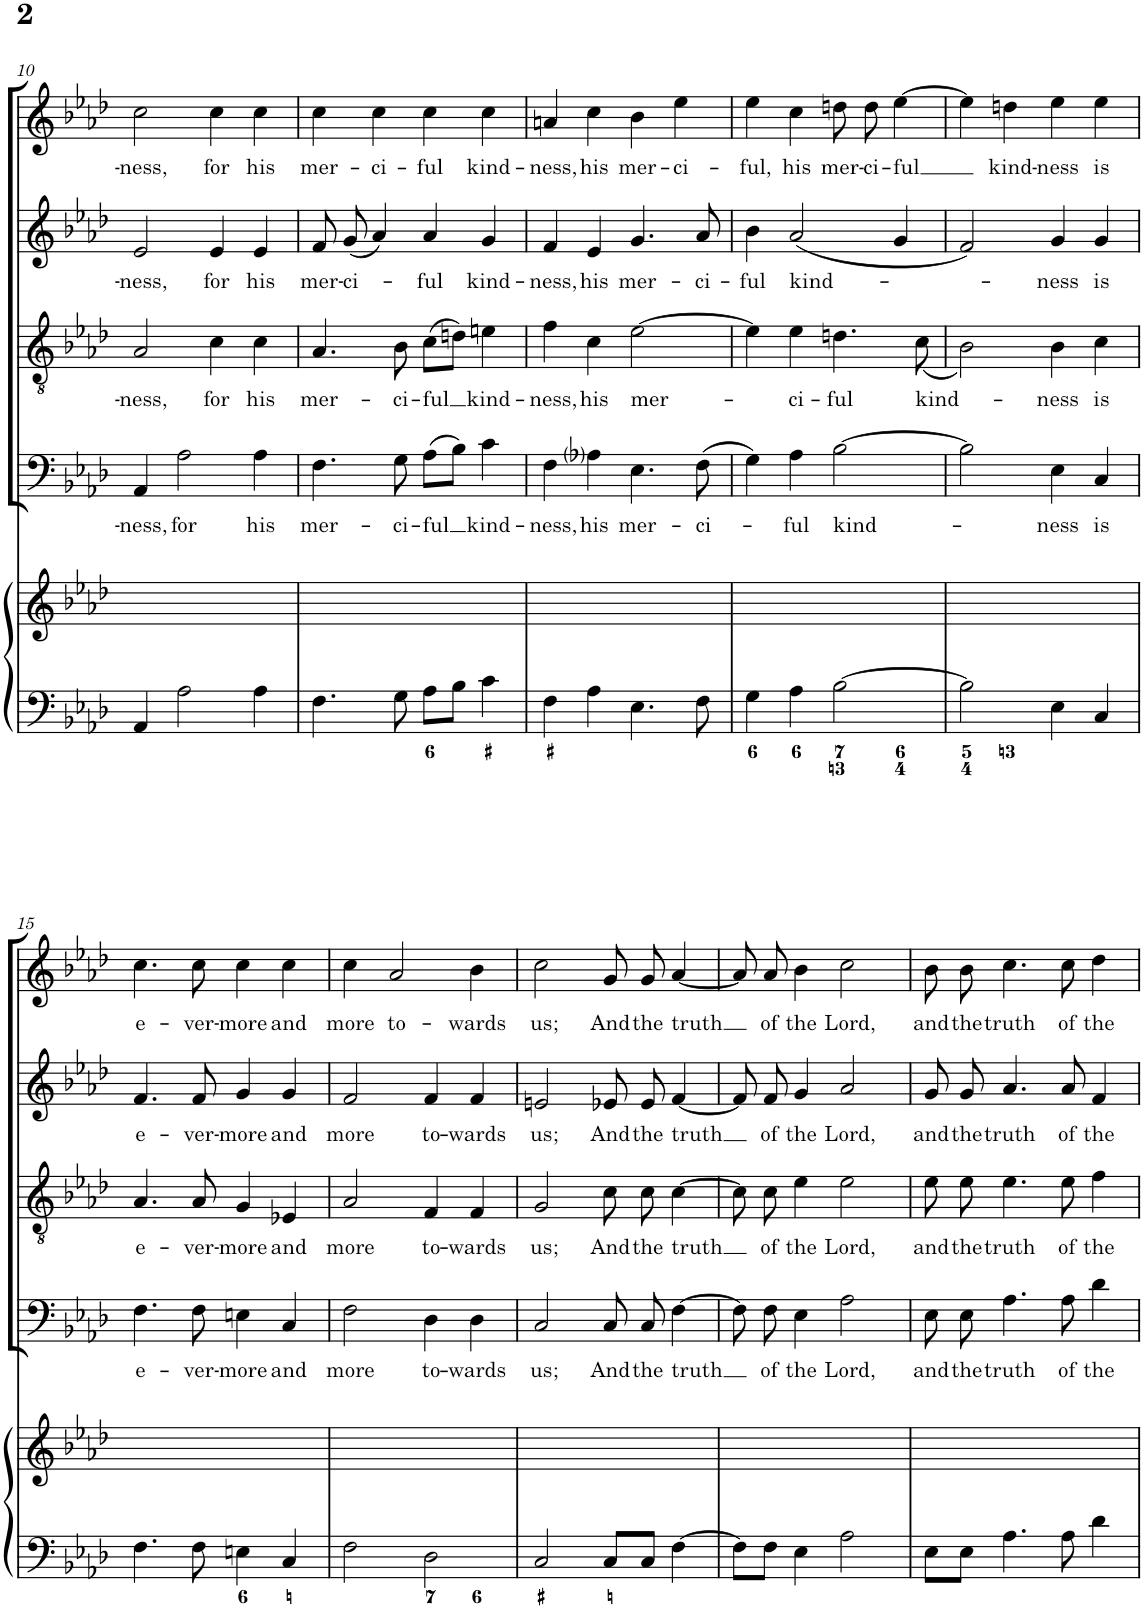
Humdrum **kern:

**kern	**kern	**kern	**text	**kern	**text	**kern	**text	**kern	**text
*part5	*part5	*part4	*part4	*part3	*part3	*part2	*part2	*part1	*part1
*staff6	*staff5	*staff4	*staff4	*staff3	*staff3	*staff2	*staff2	*staff1	*staff1
*I"Basso Continuo	*	*I"Bass	*	*I"Tenor	*	*I"Alto	*	*I"Soprano	*
!!LO:PB:g=z
*clefF4	*clefG2	*clefF4	*	*clefGv2	*	*clefG2	*	*clefG2	*
*k[b-e-a-d-]	*k[b-e-a-d-]	*k[b-e-a-d-]	*	*k[b-e-a-d-]	*	*k[b-e-a-d-]	*	*k[b-e-a-d-]	*
*M4/4	*M4/4	*M4/4	*	*M4/4	*	*M4/4	*	*M4/4	*
=10	=10	=10	=10	=10	=10	=10	=10	=10	=10
!	!	!	!LO:LY:b	!	!LO:LY:b	!	!LO:LY:b	!	!LO:LY:b
4AA-/	1ryy	4AA-/	-ness,	2A-/	-ness,	2e-/	-ness,	2cc\	-ness,
!	!	!	!LO:LY:b	!	!	!	!	!	!
2A-\	.	2A-\	for	.	.	.	.	.	.
!	!	!	!	!	!LO:LY:b	!	!LO:LY:b	!	!LO:LY:b
.	.	.	.	4c\	for	4e-/	for	4cc\	for
!	!	!	!LO:LY:b	!	!LO:LY:b	!	!LO:LY:b	!	!LO:LY:b
4A-\	.	4A-\	his	4c\	his	4e-/	his	4cc\	his
=11	=11	=11	=11	=11	=11	=11	=11	=11	=11
!	!	!	!LO:LY:b	!	!LO:LY:b	!	!LO:LY:b	!	!LO:LY:b
4.F\	1ryy	4.F\	mer-	4.A-/	mer-	8f/L	mer-	4cc\	mer-
!	!	!	!	!	!	!	!LO:LY:b	!	!
.	.	.	.	.	.	(8g/J	-ci-	.	.
!	!	!	!	!	!	!	!	!	!LO:LY:b
.	.	.	.	.	.	4a-/)	.	4cc\	-ci-
!	!	!	!LO:LY:b	!	!LO:LY:b	!	!	!	!
8G\	.	8G\	-ci-	8B-\	-ci-	.	.	.	.
!	!	!	!LO:LY:b	!	!LO:LY:b	!	!LO:LY:b	!	!LO:LY:b
8A-\L	.	(8A-\L	-ful	(8c\L	-ful	4a-/	-ful	4cc\	-ful
8B-\J	.	8B-\J)	.	8dn\J)	.	.	.	.	.
!	!	!	!LO:LY:b	!	!LO:LY:b	!	!LO:LY:b	!	!LO:LY:b
4c\	.	4c\	kind-	4en\	kind-	4g/	kind-	4cc\	kind-
=12	=12	=12	=12	=12	=12	=12	=12	=12	=12
!	!	!	!LO:LY:b	!	!LO:LY:b	!	!LO:LY:b	!	!LO:LY:b
4F\	1ryy	4F\	-ness,	4f\	-ness,	4f/	-ness,	4an/	-ness,
!	!	!	!LO:LY:b	!	!LO:LY:b	!	!LO:LY:b	!	!LO:LY:b
4A-\	.	4A-i\	his	4c\	his	4e-/	his	4cc\	his
!	!	!	!LO:LY:b	!	!LO:LY:b	!	!LO:LY:b	!	!LO:LY:b
4.E-\	.	4.E-\	mer-	[2e-\	mer-	4.g/	mer-	4b-\	mer-
!	!	!	!	!	!	!	!	!	!LO:LY:b
.	.	.	.	.	.	.	.	4ee-\	-ci-
!	!	!	!LO:LY:b	!	!	!	!LO:LY:b	!	!
8F\	.	(8F\	-ci-	.	.	8a-/	-ci-	.	.
=13	=13	=13	=13	=13	=13	=13	=13	=13	=13
!	!	!	!	!	!	!	!LO:LY:b	!	!LO:LY:b
4G\	1ryy	4G\)	.	4e-\]	.	4b-\	-ful	4ee-\	-ful,
!	!	!	!LO:LY:b	!	!LO:LY:b	!	!LO:LY:b	!	!LO:LY:b
4A-\	.	4A-\	-ful	4e-\	-ci-	(2a-/	kind-	4cc\	his
!	!	!	!LO:LY:b	!	!LO:LY:b	!	!	!	!LO:LY:b
[2B-\	.	[2B-\	kind-	4.dn\	-ful	.	.	8ddn\L	mer-
!	!	!	!	!	!	!	!	!	!LO:LY:b
.	.	.	.	.	.	.	.	8dd\J	-ci-
!	!	!	!	!	!	!	!	!	!LO:LY:b
.	.	.	.	.	.	4g/	.	[4ee-\	-ful
!	!	!	!	!	!LO:LY:b	!	!	!	!
.	.	.	.	(<8c\	kind-	.	.	.	.
=14	=14	=14	=14	=14	=14	=14	=14	=14	=14
2B-\]	1ryy	2B-\]	.	2B-\)	.	2f/)	.	4ee-\]	.
!	!	!	!	!	!	!	!	!	!LO:LY:b
.	.	.	.	.	.	.	.	4ddn\	kind-
!	!	!	!LO:LY:b	!	!LO:LY:b	!	!LO:LY:b	!	!LO:LY:b
4E-\	.	4E-\	-ness	4B-\	-ness	4g/	-ness	4ee-\	-ness
!	!	!	!LO:LY:b	!	!LO:LY:b	!	!LO:LY:b	!	!LO:LY:b
4C/	.	4C/	is	4c\	is	4g/	is	4ee-\	is
!!LO:LB:g=z
=15	=15	=15	=15	=15	=15	=15	=15	=15	=15
!	!	!	!LO:LY:b	!	!LO:LY:b	!	!LO:LY:b	!	!LO:LY:b
4.F\	1ryy	4.F\	e-	4.A-/	e-	4.f/	e-	4.cc\	e-
!	!	!	!LO:LY:b	!	!LO:LY:b	!	!LO:LY:b	!	!LO:LY:b
8F\	.	8F\	-ver-	8A-/	-ver-	8f/	-ver-	8cc\	-ver-
!	!	!	!LO:LY:b	!	!LO:LY:b	!	!LO:LY:b	!	!LO:LY:b
4En\	.	4En\	-more	4G/	-more	4g/	-more	4cc\	-more
!	!	!	!LO:LY:b	!	!LO:LY:b	!	!LO:LY:b	!	!LO:LY:b
4C/	.	4C/	and	4E-X/	and	4g/	and	4cc\	and
=16	=16	=16	=16	=16	=16	=16	=16	=16	=16
!	!	!	!LO:LY:b	!	!LO:LY:b	!	!LO:LY:b	!	!LO:LY:b
2F\	1ryy	2F\	more	2A-/	more	2f/	more	4cc\	more
!	!	!	!	!	!	!	!	!	!LO:LY:b
.	.	.	.	.	.	.	.	2a-/	to-
!	!	!	!LO:LY:b	!	!LO:LY:b	!	!LO:LY:b	!	!
2D-\	.	4D-\	to-	4F/	to-	4f/	to-	.	.
!	!	!	!LO:LY:b	!	!LO:LY:b	!	!LO:LY:b	!	!LO:LY:b
.	.	4D-\	-wards	4F/	-wards	4f/	-wards	4b-\	-wards
=17	=17	=17	=17	=17	=17	=17	=17	=17	=17
!	!	!	!LO:LY:b	!	!LO:LY:b	!	!LO:LY:b	!	!LO:LY:b
2C/	1ryy	2C/	us;	2G/	us;	2en/	us;	2cc\	us;
!	!	!	!LO:LY:b	!	!LO:LY:b	!	!LO:LY:b	!	!LO:LY:b
8C/L	.	8C/	And	8c\	And	8e-X/L	And	8g/L	And
!	!	!	!LO:LY:b	!	!LO:LY:b	!	!LO:LY:b	!	!LO:LY:b
8C/J	.	8C/	the	8c\	the	8e-/J	the	8g/J	the
!	!	!	!LO:LY:b	!	!LO:LY:b	!	!LO:LY:b	!	!LO:LY:b
[4F\	.	[4F\	truth	[4c\	truth	[4f/	truth	[4a-/	truth
=18	=18	=18	=18	=18	=18	=18	=18	=18	=18
8F\L]	1ryy	8F\]	.	8c\]	.	8f/L]	.	8a-/L]	.
!	!	!	!LO:LY:b	!	!LO:LY:b	!	!LO:LY:b	!	!LO:LY:b
8F\J	.	8F\	of	8c\	of	8f/J	of	8a-/J	of
!	!	!	!LO:LY:b	!	!LO:LY:b	!	!LO:LY:b	!	!LO:LY:b
4E-\	.	4E-\	the	4e-\	the	4g/	the	4b-\	the
!	!	!	!LO:LY:b	!	!LO:LY:b	!	!LO:LY:b	!	!LO:LY:b
2A-\	.	2A-\	Lord,	2e-\	Lord,	2a-/	Lord,	2cc\	Lord,
=19	=19	=19	=19	=19	=19	=19	=19	=19	=19
!	!	!	!LO:LY:b	!	!LO:LY:b	!	!LO:LY:b	!	!LO:LY:b
8E-\L	1ryy	8E-\	and	8e-\	and	8g/L	and	8b-\L	and
!	!	!	!LO:LY:b	!	!LO:LY:b	!	!LO:LY:b	!	!LO:LY:b
8E-\J	.	8E-\	the	8e-\	the	8g/J	the	8b-\J	the
!	!	!	!LO:LY:b	!	!LO:LY:b	!	!LO:LY:b	!	!LO:LY:b
4.A-\	.	4.A-\	truth	4.e-\	truth	4.a-/	truth	4.cc\	truth
!	!	!	!LO:LY:b	!	!LO:LY:b	!	!LO:LY:b	!	!LO:LY:b
8A-\	.	8A-\	of	8e-\	of	8a-/	of	8cc\	of
!	!	!	!LO:LY:b	!	!LO:LY:b	!	!LO:LY:b	!	!LO:LY:b
4d-\	.	4d-\	the	4f\	the	4f/	the	4dd-\	the
=	=	=	=	=	=	=	=	=	=
*-	*-	*-	*-	*-	*-	*-	*-	*-	*-
